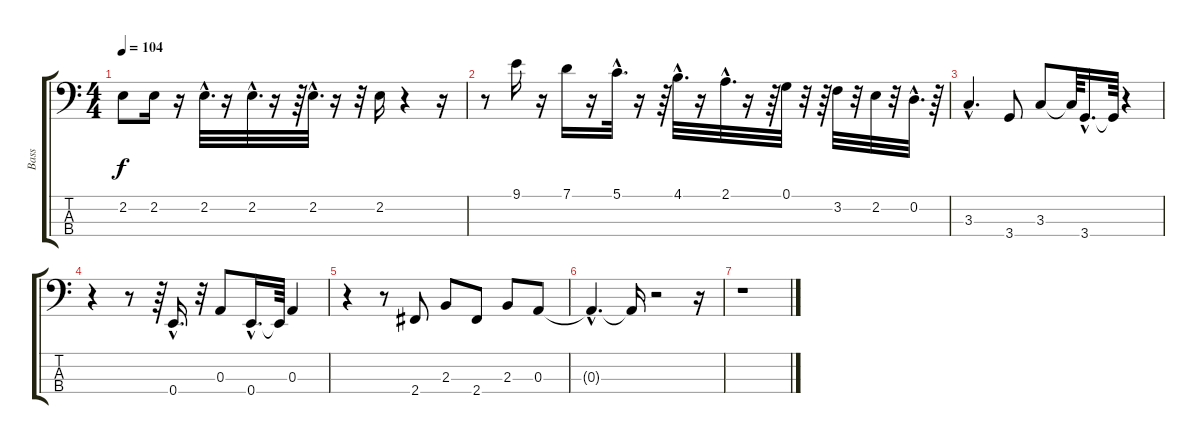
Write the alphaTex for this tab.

\track ("Bass" "Bass") {instrument electricbasspick}
\staff {score tabs}
\tuning (G2 D2 A1 E1) {hide}
\ts (4 4)
\tempo 104
\clef f4
\ks c
2.2.8{dy f} 2.2.16 r.16 2.2{hac}.32{d} r.16 2.2{hac}.32{d} r.16 r.64 2.2{hac}.32{d} r.16 r.32 2.2.16 r.4 r.16 |
r.8 9.1.16 r.16 7.1.16 r.16 5.1{hac}.32{d} r.16 r.64 4.1{hac}.32{d} r.16 2.1{hac}.32{d} r.16 r.64 0.1.32 r.32 r.64 3.2.32 r.32 2.2.32 r.32 0.2{hac}.32{d} r.64 |
3.3{hac}.4{d} 3.4.8 3.3.8 3.3{t}.64 3.4{hac}.16{d} 3.4{t}.64 r.4 |
r.4 r.8 r.64 0.4{hac}.16{d} r.32 0.3.8 0.4{hac}.16{d} 0.4{t}.64 0.3.4 |
r.4 r.8 2.4.8 2.3.8 2.4.8 2.3.8 0.3.8 |
0.3{hac t}.4{d} 0.3{t}.16 r.2 r.16 |
r.1
